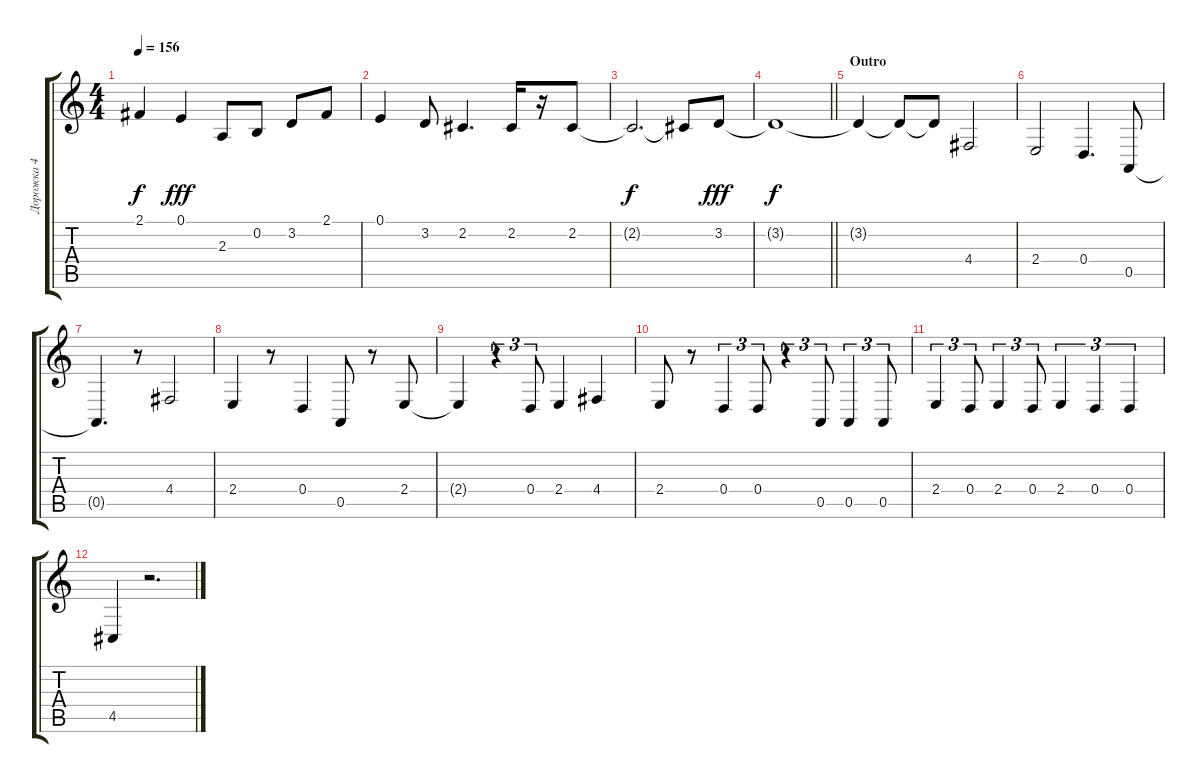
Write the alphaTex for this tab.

\track ("Дорожка 4" "Дорожка 4") {instrument altosax}
\staff {score tabs}
\tuning (E4 B3 G3 D3 A2 E2) {hide}
\ts (4 4)
\tempo 156
\clef g2
\ks c
2.1{t}.4{dy f} 0.1.4{dy fff} 2.3.8 0.2.8 3.2.8 2.1.8 |
0.1.4 3.2.8 2.2.4{d} 2.2.16 r.16 2.2.8 |
2.2{t}.2{d dy f} 2.2{t}.8 3.2.8{dy fff} |
\barLineRight lightlight
3.2{t}.1{dy f} |
\section ("" "Outro")
3.2{t}.4 3.2{t}.8 3.2{t}.8 4.4.2 |
2.4.2 0.4.4{d} 0.5.8 |
0.5{t}.4{d} r.8 4.4.2 |
2.4.4 r.8 0.4.4 0.5.8 r.8 2.4.8 |
2.4{t}.4 r.4{tu (3 2)} 0.4.8{tu (3 2)} 2.4.4 4.4.4 |
2.4.8 r.8 0.4.4{tu (3 2)} 0.4.8{tu (3 2)} r.4{tu (3 2)} 0.5.8{tu (3 2)} 0.5.4{tu (3 2)} 0.5.8{tu (3 2)} |
2.4.4{tu (3 2)} 0.4.8{tu (3 2)} 2.4.4{tu (3 2)} 0.4.8{tu (3 2)} 2.4.4{tu (3 2)} 0.4.4{tu (3 2)} 0.4.4{tu (3 2)} |
4.5.4 r.2{d}
